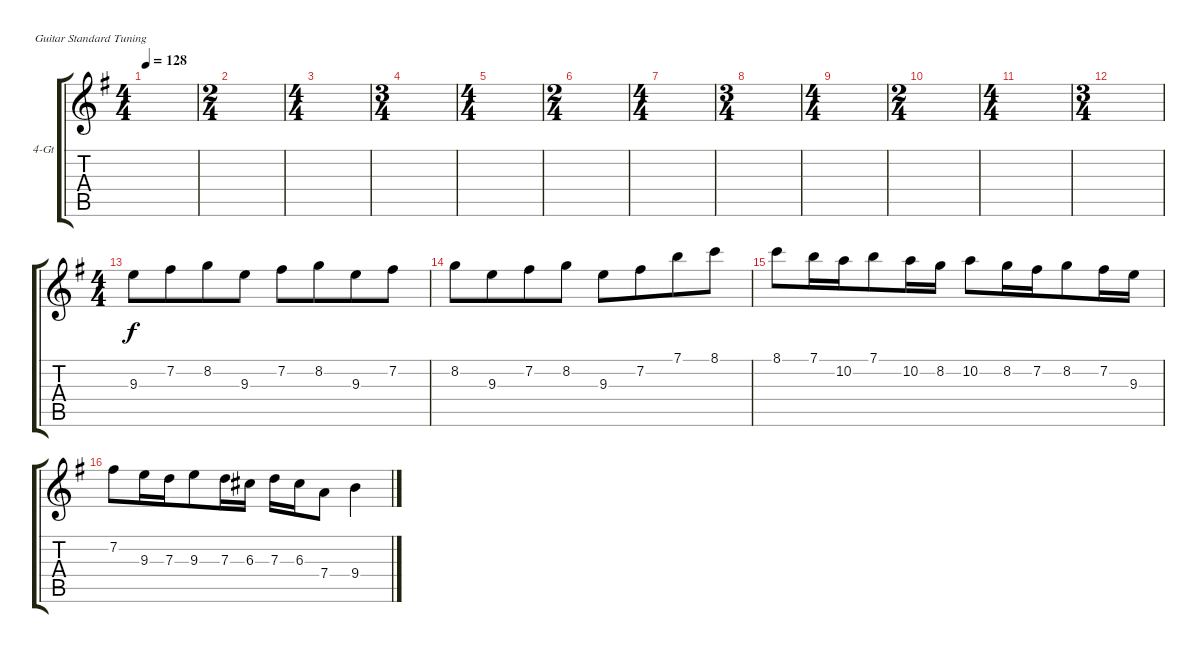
\bracketExtendMode groupsimilarinstruments
\firstSystemTrackNameOrientation horizontal
\otherSystemsTrackNameOrientation horizontal
\track ("4-Gt" "4-Gt") {instrument distortionguitar}
\staff {score tabs}
\tuning (E4 B3 G3 D3 A2 E2)
\ts (4 4)
\beaming (8 4 4 6)
\tempo 128
\clef g2
\scale
1.08575
\ks g
|
\ts (2 4)
\beaming (8 4 4 6)
\scale
0.91425 |
\ts (4 4)
\beaming (8 4 4 6)
\scale
1.08575 |
\ts (3 4)
\beaming (8 4 4 6)
\scale
0.91425 |
\ts (4 4)
\beaming (8 4 4 6)
\scale
1.08575 |
\ts (2 4)
\beaming (8 4 4 6)
\scale
0.91425 |
\ts (4 4)
\beaming (8 4 4 6)
\scale
1.08575 |
\ts (3 4)
\beaming (8 4 4 6)
\scale
0.91425 |
\ts (4 4)
\beaming (8 4 4 6)
\scale
1.08575 |
\ts (2 4)
\beaming (8 4 4 6)
\scale
0.91425 |
\ts (4 4)
\beaming (8 4 4 6)
\scale
1.08575 |
\ts (3 4)
\beaming (8 4 4 6)
\scale
0.91425 |
\ts (4 4)
\beaming (8 4 4 6)
\scale
1.08575 9.3.8 7.2.8 8.2.8 9.3.8 7.2.8 8.2.8 9.3.8 7.2.8 |
\scale
0.91425 8.2.8 9.3.8 7.2.8 8.2.8 9.3.8 7.2.8 7.1.8 8.1.8 |
\scale
1.05549 8.1.8 7.1.16 10.2.16 7.1.8 10.2.16 8.2.16 10.2.8 8.2.16 7.2.16 8.2.8 7.2.16 9.3.16 |
\scale
0.944515 7.2.8 9.3.16 7.3.16 9.3.8 7.3.16 6.3.16 7.3.16 6.3.16 7.4.8 9.4.4
